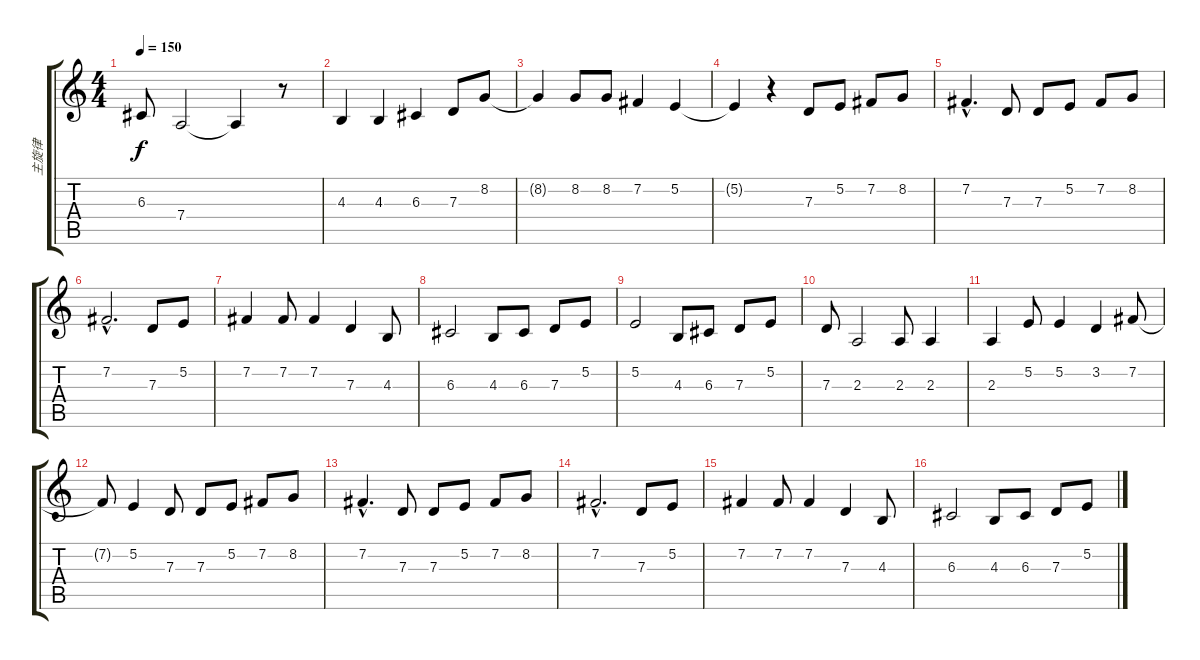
\track ("主旋律" "主旋律") {instrument churchorgan}
\staff {score tabs}
\tuning (E4 B3 G3 D3 A2 E2) {hide}
\ts (4 4)
\tempo 150
\clef g2
\ks c
6.3{t}.8{dy f} 7.4.2 7.4{t}.4 r.8 |
4.3.4 4.3.4 6.3.4 7.3.8 8.2.8 |
8.2{t}.4 8.2.8 8.2.8 7.2.4 5.2.4 |
5.2{t}.4 r.4 7.3.8 5.2.8 7.2.8 8.2.8 |
7.2{hac}.4{d} 7.3.8 7.3.8 5.2.8 7.2.8 8.2.8 |
7.2{hac}.2{d} 7.3.8 5.2.8 |
7.2.4 7.2.8 7.2.4 7.3.4 4.3.8 |
6.3.2 4.3.8 6.3.8 7.3.8 5.2.8 |
5.2.2 4.3.8 6.3.8 7.3.8 5.2.8 |
7.3.8 2.3.2 2.3.8 2.3.4 |
2.3.4 5.2.8 5.2.4 3.2.4 7.2.8 |
7.2{t}.8 5.2.4 7.3.8 7.3.8 5.2.8 7.2.8 8.2.8 |
7.2{hac}.4{d} 7.3.8 7.3.8 5.2.8 7.2.8 8.2.8 |
7.2{hac}.2{d} 7.3.8 5.2.8 |
7.2.4 7.2.8 7.2.4 7.3.4 4.3.8 |
6.3.2 4.3.8 6.3.8 7.3.8 5.2.8
